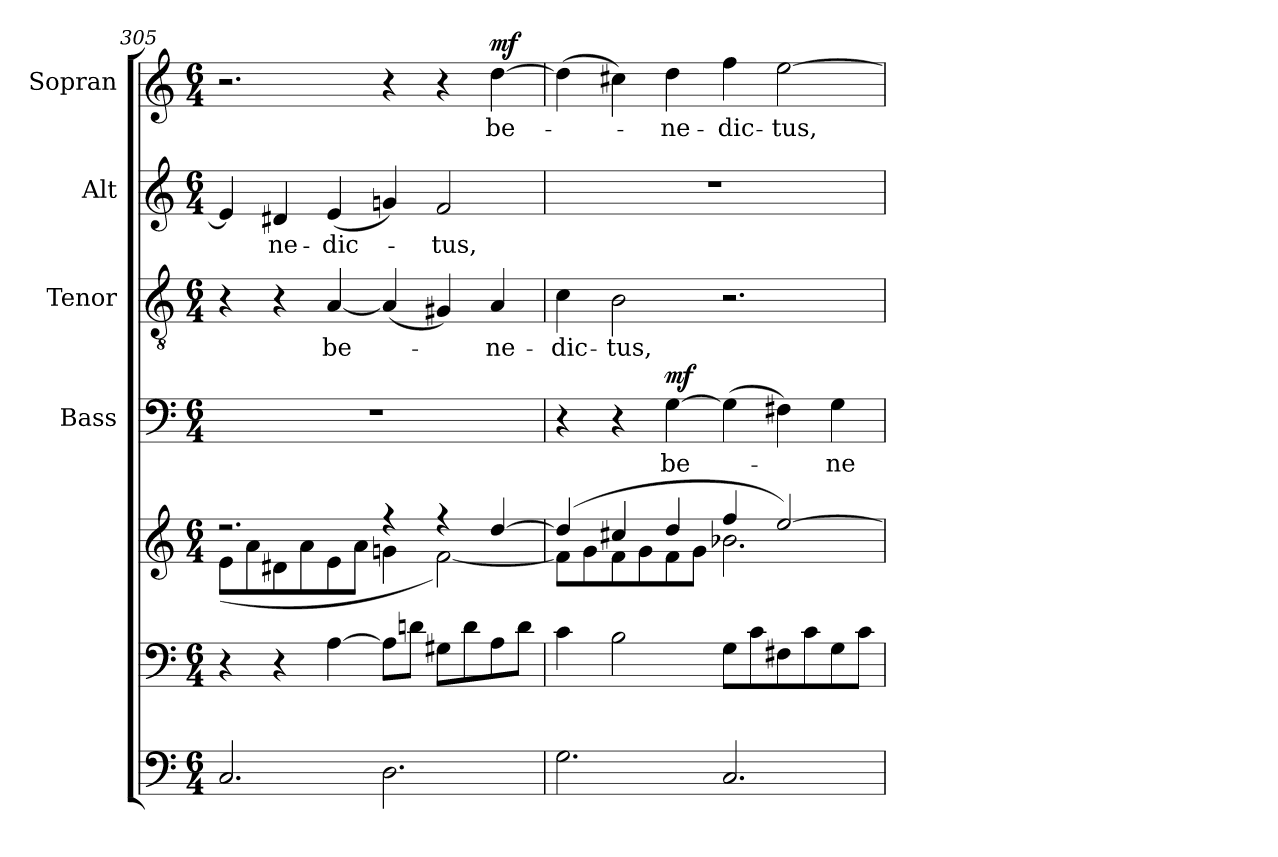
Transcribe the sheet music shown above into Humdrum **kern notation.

**kern	**kern	**kern	**kern	**text	**dynam	**kern	**text	**kern	**text	**kern	**text	**dynam
*part6	*part5	*part5	*part4	*part4	*part4	*part3	*part3	*part2	*part2	*part1	*part1	*part1
*staff7	*staff6	*staff5	*staff4	*staff4	*staff4	*staff3	*staff3	*staff2	*staff2	*staff1	*staff1	*staff1
*	*	*	*I"Bass	*	*	*I"Tenor	*	*I"Alt	*	*I"Sopran	*	*
*	*	*	*I'B.	*	*	*I'T.	*	*I'A.	*	*I'S.	*	*
*clefF4	*clefF4	*clefG2	*clefF4	*	*	*clefGv2	*	*clefG2	*	*clefG2	*	*
*ITrd7c12	*	*	*	*	*	*	*	*	*	*	*	*
*k[]	*k[]	*k[]	*k[]	*	*	*k[]	*	*k[]	*	*k[]	*	*
*C:	*C:	*C:	*C:	*	*	*C:	*	*C:	*	*C:	*	*
*M6/4	*M6/4	*M6/4	*M6/4	*	*	*M6/4	*	*M6/4	*	*M6/4	*	*
=305	=305	=305	=305	=305	=305	=305	=305	=305	=305	=305	=305	=305
*	*	*^	*	*	*	*	*	*	*	*	*	*
2.CC/	4r	2.rdd	(<8e\L	1.r	.	.	4r	.	4e/]	.	2.r	.	.
.	.	.	8a\	.	.	.	.	.	.	.	.	.	.
!	!	!	!	!	!	!	!	!	!	!LO:LY:b	!	!	!
.	4r	.	8d#X\	.	.	.	4r	.	4d#X/	-ne-	.	.	.
.	.	.	8a\	.	.	.	.	.	.	.	.	.	.
!	!	!	!	!	!	!	!	!LO:LY:b	!	!LO:LY:b	!	!	!
.	[4A\	.	8e\	.	.	.	[4A/	be-	(<4e/	-dic-	.	.	.
.	.	.	8a\J	.	.	.	.	.	.	.	.	.	.
2.DD\	8A\L]	4ree	4gn\	.	.	.	(<4A/]	.	4gn/)	.	4r	.	.
.	8dn\J	.	.	.	.	.	.	.	.	.	.	.	.
!	!	!	!	!	!	!	!	!	!	!LO:LY:b	!	!	!
.	8G#X\L	4ree	[<2f\)	.	.	.	4G#X/)	.	2f/	-tus,	4r	.	.
.	8d\	.	.	.	.	.	.	.	.	.	.	.	.
!	!	!	!	!	!	!	!	!LO:LY:b	!	!	!	!LO:LY:b	!LO:DY:a
.	8A\	[>4dd/	.	.	.	.	4A/	-ne-	.	.	[4dd\	be-	mf
.	8d\J	.	.	.	.	.	.	.	.	.	.	.	.
!!LO:LB:g=z
=306	=306	=306	=306	=306	=306	=306	=306	=306	=306	=306	=306	=306	=306
!	!	!	!	!	!	!	!	!LO:LY:b	!	!	!	!	!
2.GG\	4c\	(4dd/]	8f\L]	4r	.	.	4c\	-dic-	1.r	.	(>4dd\]	.	.
.	.	.	8g\	.	.	.	.	.	.	.	.	.	.
!	!	!	!	!	!	!	!	!LO:LY:b	!	!	!	!	!
.	2B\	4cc#X/	8f\	4r	.	.	2B\	-tus,	.	.	4cc#X\)	.	.
.	.	.	8g\	.	.	.	.	.	.	.	.	.	.
!	!	!	!	!	!LO:LY:b	!LO:DY:a	!	!	!	!	!	!LO:LY:b	!
.	.	4dd/	8f\	[4G\	be-	mf	.	.	.	.	4dd\	-ne-	.
.	.	.	8g\J	.	.	.	.	.	.	.	.	.	.
!	!	!	!	!	!	!	!	!	!	!	!	!LO:LY:b	!
2.CC/	8G\L	4ff/	2.b-X\	(>4G\]	.	.	2.r	.	.	.	4ff\	-dic-	.
.	8c\	.	.	.	.	.	.	.	.	.	.	.	.
!	!	!	!	!	!	!	!	!	!	!	!	!LO:LY:b	!
.	8F#X\	[>2ee/)	.	4F#X\)	.	.	.	.	.	.	[2ee\	-tus,	.
.	8c\	.	.	.	.	.	.	.	.	.	.	.	.
!	!	!	!	!	!LO:LY:b	!	!	!	!	!	!	!	!
.	8G\	.	.	4G\	-ne-	.	.	.	.	.	.	.	.
.	8c\J	.	.	.	.	.	.	.	.	.	.	.	.
*	*	*v	*v	*	*	*	*	*	*	*	*	*	*
=	=	=	=	=	=	=	=	=	=	=	=	=
*-	*-	*-	*-	*-	*-	*-	*-	*-	*-	*-	*-	*-
